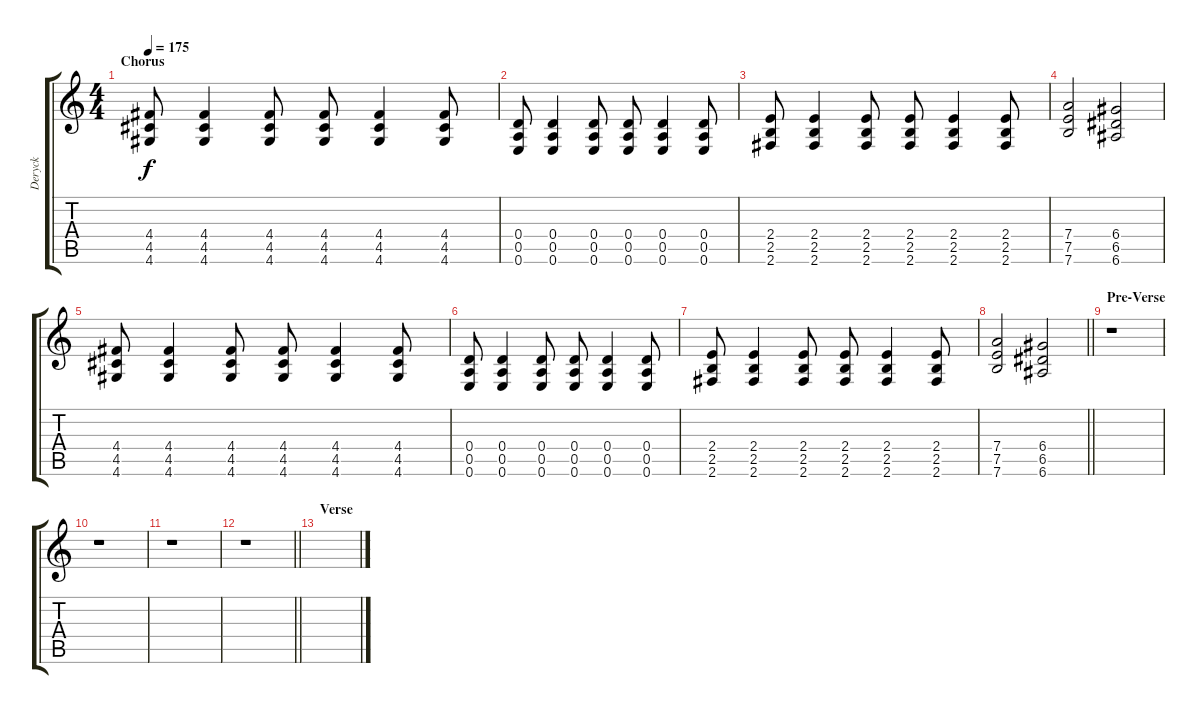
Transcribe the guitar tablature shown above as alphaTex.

\track ("Deryck" "Deryck") {instrument distortionguitar}
\staff {score tabs}
\tuning (E4 B3 G3 D3 A2 E2) {hide}
\ts (4 4)
\section ("" "Chorus")
\tempo 175
\clef g2
\ks c
(4.4 4.5 4.6).8{dy f} (4.4 4.5 4.6).4 (4.4 4.5 4.6).8 (4.4 4.5 4.6).8 (4.4 4.5 4.6).4 (4.4 4.5 4.6).8 |
(0.4 0.5 0.6).8 (0.4 0.5 0.6).4 (0.4 0.5 0.6).8 (0.4 0.5 0.6).8 (0.4 0.5 0.6).4 (0.4 0.5 0.6).8 |
(2.4 2.5 2.6).8 (2.4 2.5 2.6).4 (2.4 2.5 2.6).8 (2.4 2.5 2.6).8 (2.4 2.5 2.6).4 (2.4 2.5 2.6).8 |
(7.4 7.5 7.6).2 (6.4 6.5 6.6).2 |
(4.4 4.5 4.6).8 (4.4 4.5 4.6).4 (4.4 4.5 4.6).8 (4.4 4.5 4.6).8 (4.4 4.5 4.6).4 (4.4 4.5 4.6).8 |
(0.4 0.5 0.6).8 (0.4 0.5 0.6).4 (0.4 0.5 0.6).8 (0.4 0.5 0.6).8 (0.4 0.5 0.6).4 (0.4 0.5 0.6).8 |
(2.4 2.5 2.6).8 (2.4 2.5 2.6).4 (2.4 2.5 2.6).8 (2.4 2.5 2.6).8 (2.4 2.5 2.6).4 (2.4 2.5 2.6).8 |
\barLineRight lightlight
(7.4 7.5 7.6).2 (6.4 6.5 6.6).2 |
\section ("" "Pre-Verse")
r.1 |
r.1 |
r.1 |
\barLineRight lightlight
r.1 |
\section ("" "Verse")
